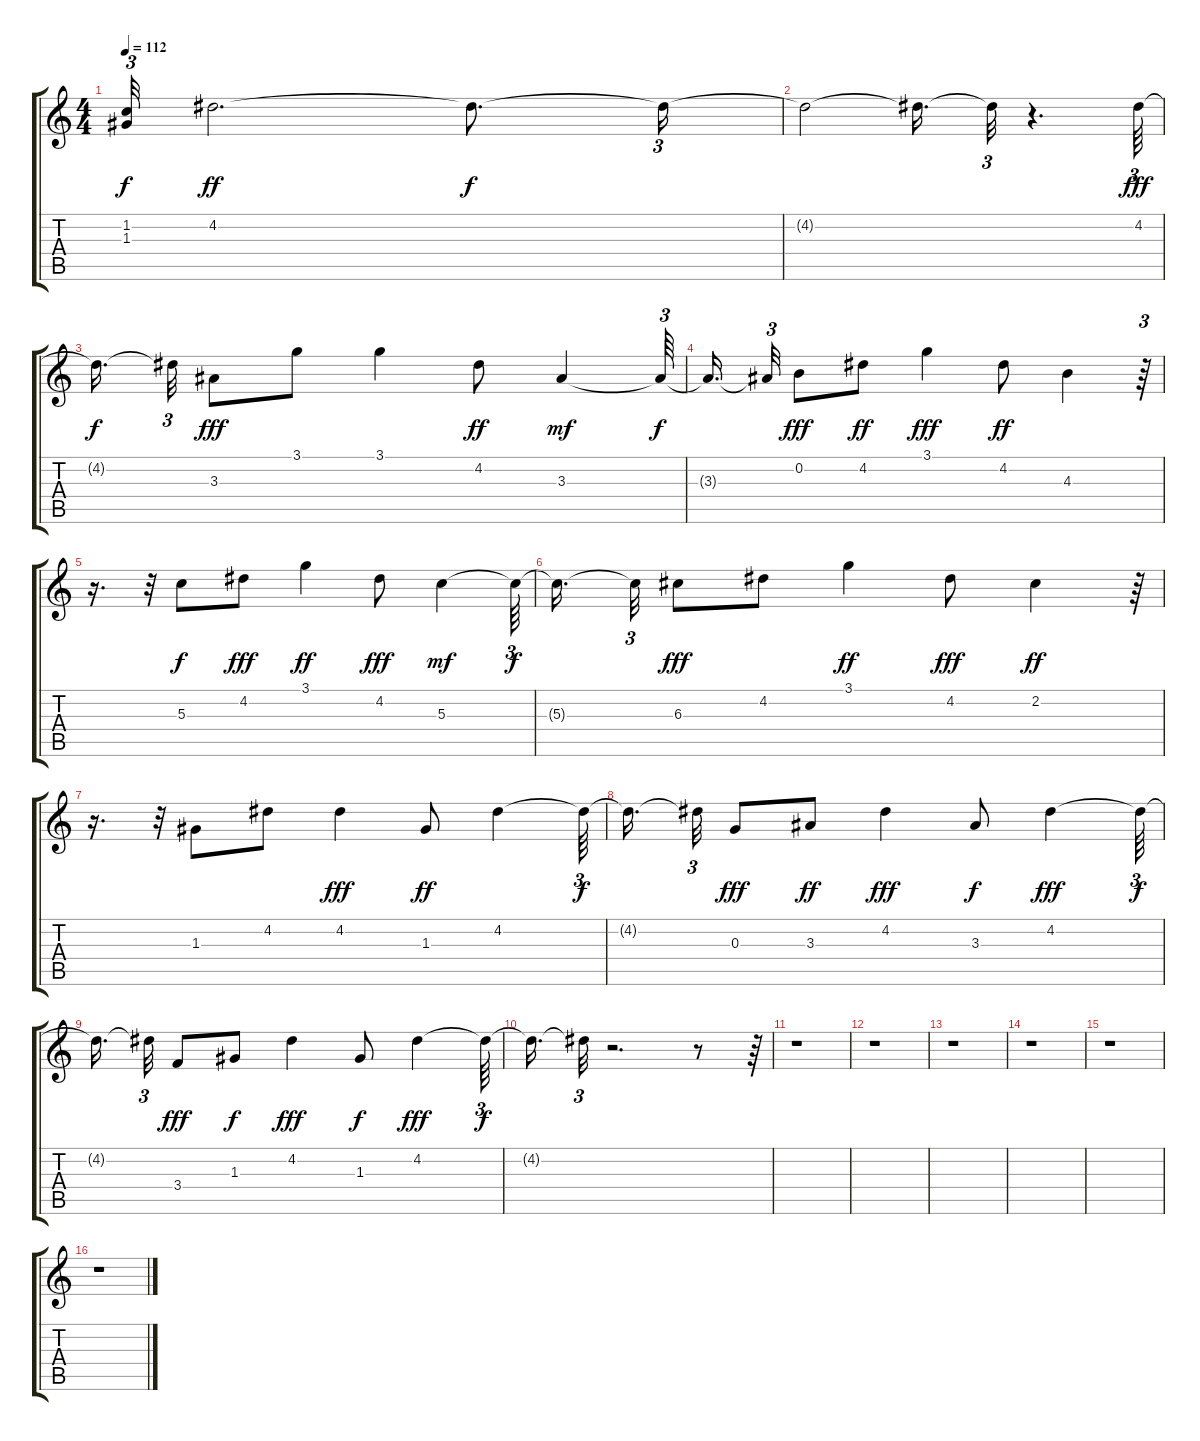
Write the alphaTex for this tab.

\track "" {instrument electricguitarclean}
\staff {score tabs}
\tuning (E4 B3 G3 D3 A2 E2) {hide}
\ts (4 4)
\tempo 112
\clef g2
\ks c
(1.2{t} 1.3{t}).32{tu (3 2) dy f} 4.2.2{d dy ff} 4.2{t}.8{d dy f} 4.2{t}.16{tu (3 2)} |
4.2{t}.2 4.2{t}.16{d} 4.2{t}.32{tu (3 2)} r.4{d} 4.2.64{tu (3 2) dy fff} |
4.2{t}.16{d dy f beam splitsecondary} 4.2{t}.32{tu (3 2)} 3.3.8{dy fff} 3.1.8 3.1.4 4.2.8{dy ff} 3.3.4{dy mf} 3.3{t}.64{tu (3 2) dy f} |
3.3{t}.16{d beam splitsecondary} 3.3{t}.32{tu (3 2)} 0.2.8{dy fff} 4.2.8{dy ff} 3.1.4{dy fff} 4.2.8{dy ff} 4.3.4 r.64{tu (3 2)} |
r.16{d} r.32{tu (3 2)} 5.3.8{dy f} 4.2.8{dy fff} 3.1.4{dy ff} 4.2.8{dy fff} 5.3.4{dy mf} 5.3{t}.64{tu (3 2) dy f} |
5.3{t}.16{d beam splitsecondary} 5.3{t}.32{tu (3 2)} 6.3.8{dy fff} 4.2.8 3.1.4{dy ff} 4.2.8{dy fff} 2.2.4{dy ff} r.64{tu (3 2)} |
r.16{d} r.32{tu (3 2)} 1.3.8 4.2.8 4.2.4{dy fff} 1.3.8{dy ff} 4.2.4 4.2{t}.64{tu (3 2) dy f} |
4.2{t}.16{d beam splitsecondary} 4.2{t}.32{tu (3 2)} 0.3.8{dy fff} 3.3.8{dy ff} 4.2.4{dy fff} 3.3.8{dy f} 4.2.4{dy fff} 4.2{t}.64{tu (3 2) dy f} |
4.2{t}.16{d beam splitsecondary} 4.2{t}.32{tu (3 2)} 3.4.8{dy fff} 1.3.8{dy f} 4.2.4{dy fff} 1.3.8{dy f} 4.2.4{dy fff} 4.2{t}.64{tu (3 2) dy f} |
4.2{t}.16{d} 4.2{t}.32{tu (3 2)} r.2{d} r.8 r.64{tu (3 2)} |
r.1 |
r.1 |
r.1 |
r.1 |
r.1 |
r.1
